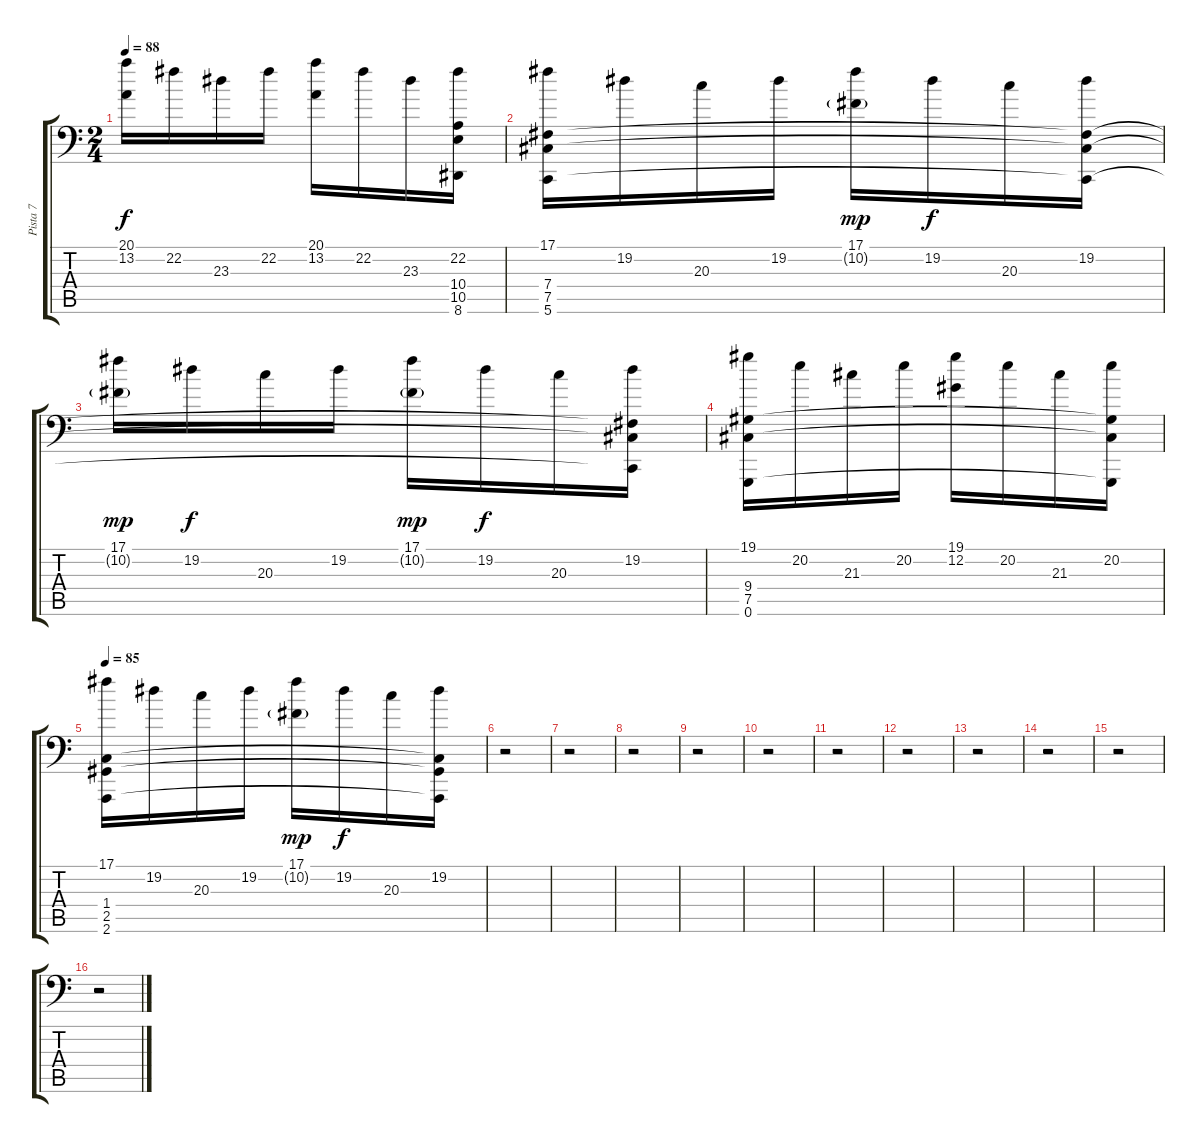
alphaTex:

\track ("Pista 7" "Pista 7") {instrument acousticgrandpiano}
\staff {score tabs}
\tuning (Db4 Ab3 E3 B2 Gb2 G1) {hide}
\ts (2 4)
\tempo 88
\clef f4
\ks c
(20.1 13.2).16{dy f} 22.2.16 23.3.16 22.2.16 (20.1 13.2).16 22.2.16 23.3.16 (22.2 10.4{t} 10.5{t} 8.6{t}).16 |
(17.1 7.4 7.5 5.6).16 19.2.16 20.3.16 19.2.16 (17.1 10.2{g}).16{dy mp} 19.2.16{dy f} 20.3.16 (19.2 7.4{t} 7.5{t} 5.6{t}).16 |
(17.1 10.2{g}).16{dy mp} 19.2.16{dy f} 20.3.16 19.2.16 (17.1 10.2{g}).16{dy mp} 19.2.16{dy f} 20.3.16 (19.2 7.4{t} 7.5{t} 5.6{t}).16 |
(19.1 9.4 7.5 0.6).16 20.2.16 21.3.16 20.2.16 (19.1 12.2).16 20.2.16 21.3.16 (20.2 9.4{t} 7.5{t} 0.6{t}).16 |
\tempo 85
(17.1 1.4 2.5 2.6).16 19.2.16 20.3.16 19.2.16 (17.1 10.2{g}).16{dy mp} 19.2.16{dy f} 20.3.16 (19.2 1.4{t} 2.5{t} 2.6{t}).16 |
r.2 |
r.2 |
r.2 |
r.2 |
r.2 |
r.2 |
r.2 |
r.2 |
r.2 |
r.2 |
r.2
